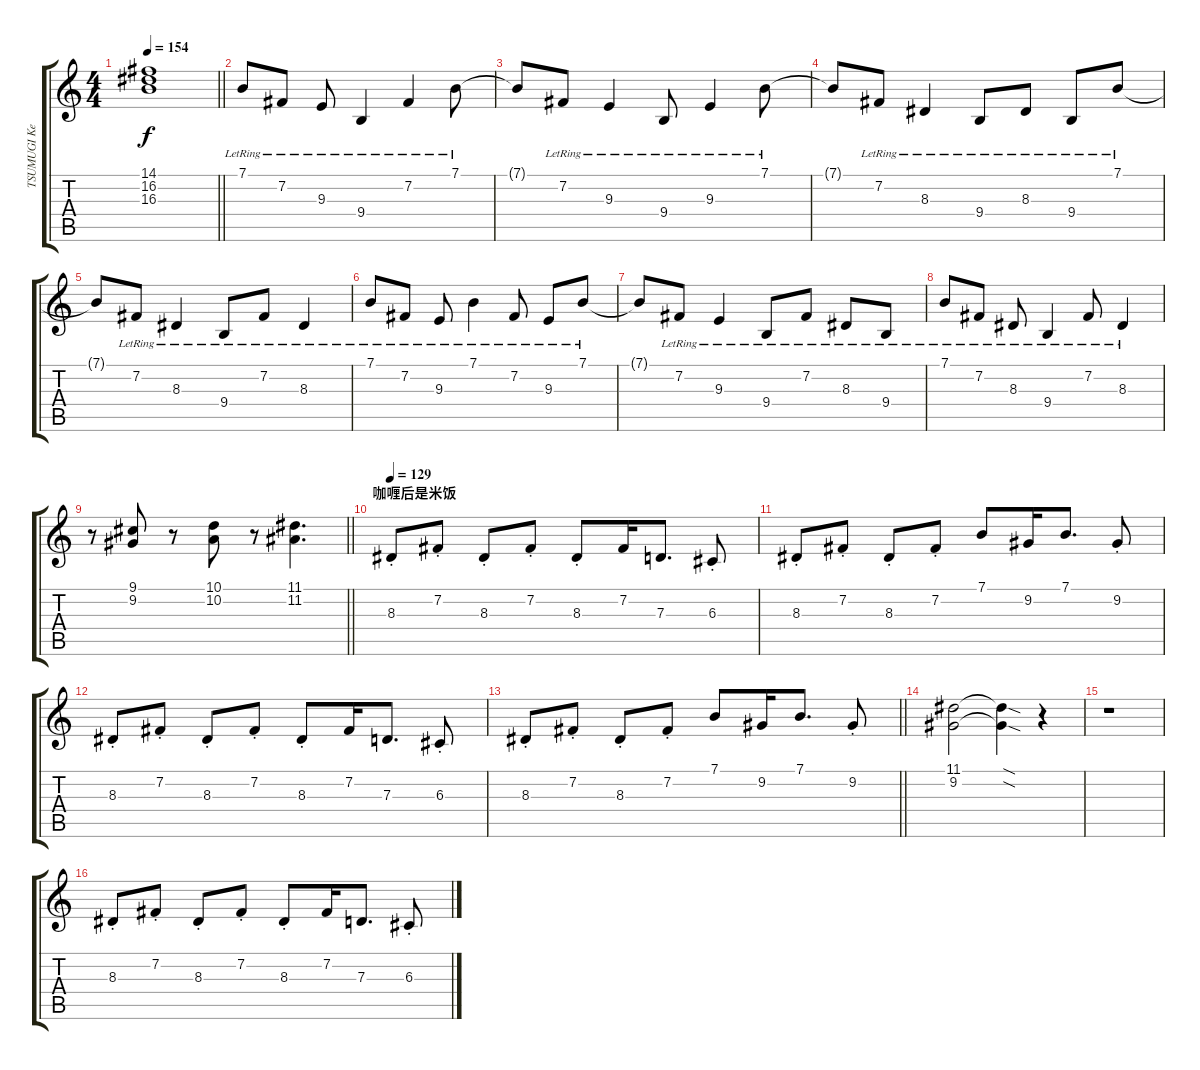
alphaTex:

\track ("TSUMUGI Keyboard" "TSUMUGI Ke") {instrument lead2sawtooth}
\staff {score tabs}
\tuning (E4 B3 G3 D3 A2 E2) {hide}
\ts (4 4)
\tempo 154
\clef g2
\barLineRight lightlight
\ks c
(14.1 16.2 16.3).1{dy f} |
7.1{lr}.8{volume 13 balance 16 instrument electricgrandpiano} 7.2{lr}.8 9.3{lr}.8 9.4{lr}.4 7.2{lr}.4 7.1{lr}.8 |
7.1{t}.8 7.2{lr}.8 9.3{lr}.4 9.4{lr}.8 9.3{lr}.4 7.1{lr}.8 |
7.1{t}.8 7.2{lr}.8 8.3{lr}.4 9.4{lr}.8 8.3{lr}.8 9.4{lr}.8 7.1{lr}.8 |
7.1{t}.8 7.2{lr}.8 8.3{lr}.4 9.4{lr}.8 7.2{lr}.8 8.3{lr}.4 |
7.1{lr}.8 7.2{lr}.8 9.3{lr}.8 7.1{lr}.4 7.2{lr}.8 9.3{lr}.8 7.1{lr}.8 |
7.1{t}.8 7.2{lr}.8 9.3{lr}.4 9.4{lr}.8 7.2{lr}.8 8.3{lr}.8 9.4{lr}.8 |
7.1{lr}.8 7.2{lr}.8 8.3{lr}.8 9.4{lr}.4 7.2{lr}.8 8.3{lr}.4 |
\barLineRight lightlight
r.8{volume 10 balance 8 instrument lead2sawtooth} (9.1 9.2).8 r.8 (10.1 10.2).8 r.8 (11.1 11.2).4{d} |
\section ("" "咖喱后是米饭")
\tempo 129
8.3{st}.8 7.2{st}.8 8.3{st}.8 7.2{st}.8 8.3{st}.8 7.2.16 7.3.8{d} 6.3{st}.8 |
8.3{st}.8 7.2{st}.8 8.3{st}.8 7.2{st}.8 7.1.8 9.2.16 7.1.8{d} 9.2{st}.8 |
8.3{st}.8 7.2{st}.8 8.3{st}.8 7.2{st}.8 8.3{st}.8 7.2.16 7.3.8{d} 6.3{st}.8 |
\barLineRight lightlight
8.3{st}.8 7.2{st}.8 8.3{st}.8 7.2{st}.8 7.1.8 9.2.16 7.1.8{d} 9.2{st}.8 |
(11.1 9.2).2 (11.1{sod t} 9.2{sod t}).4 r.4 |
r.1 |
8.3{st}.8 7.2{st}.8 8.3{st}.8 7.2{st}.8 8.3{st}.8 7.2.16 7.3.8{d} 6.3{st}.8
